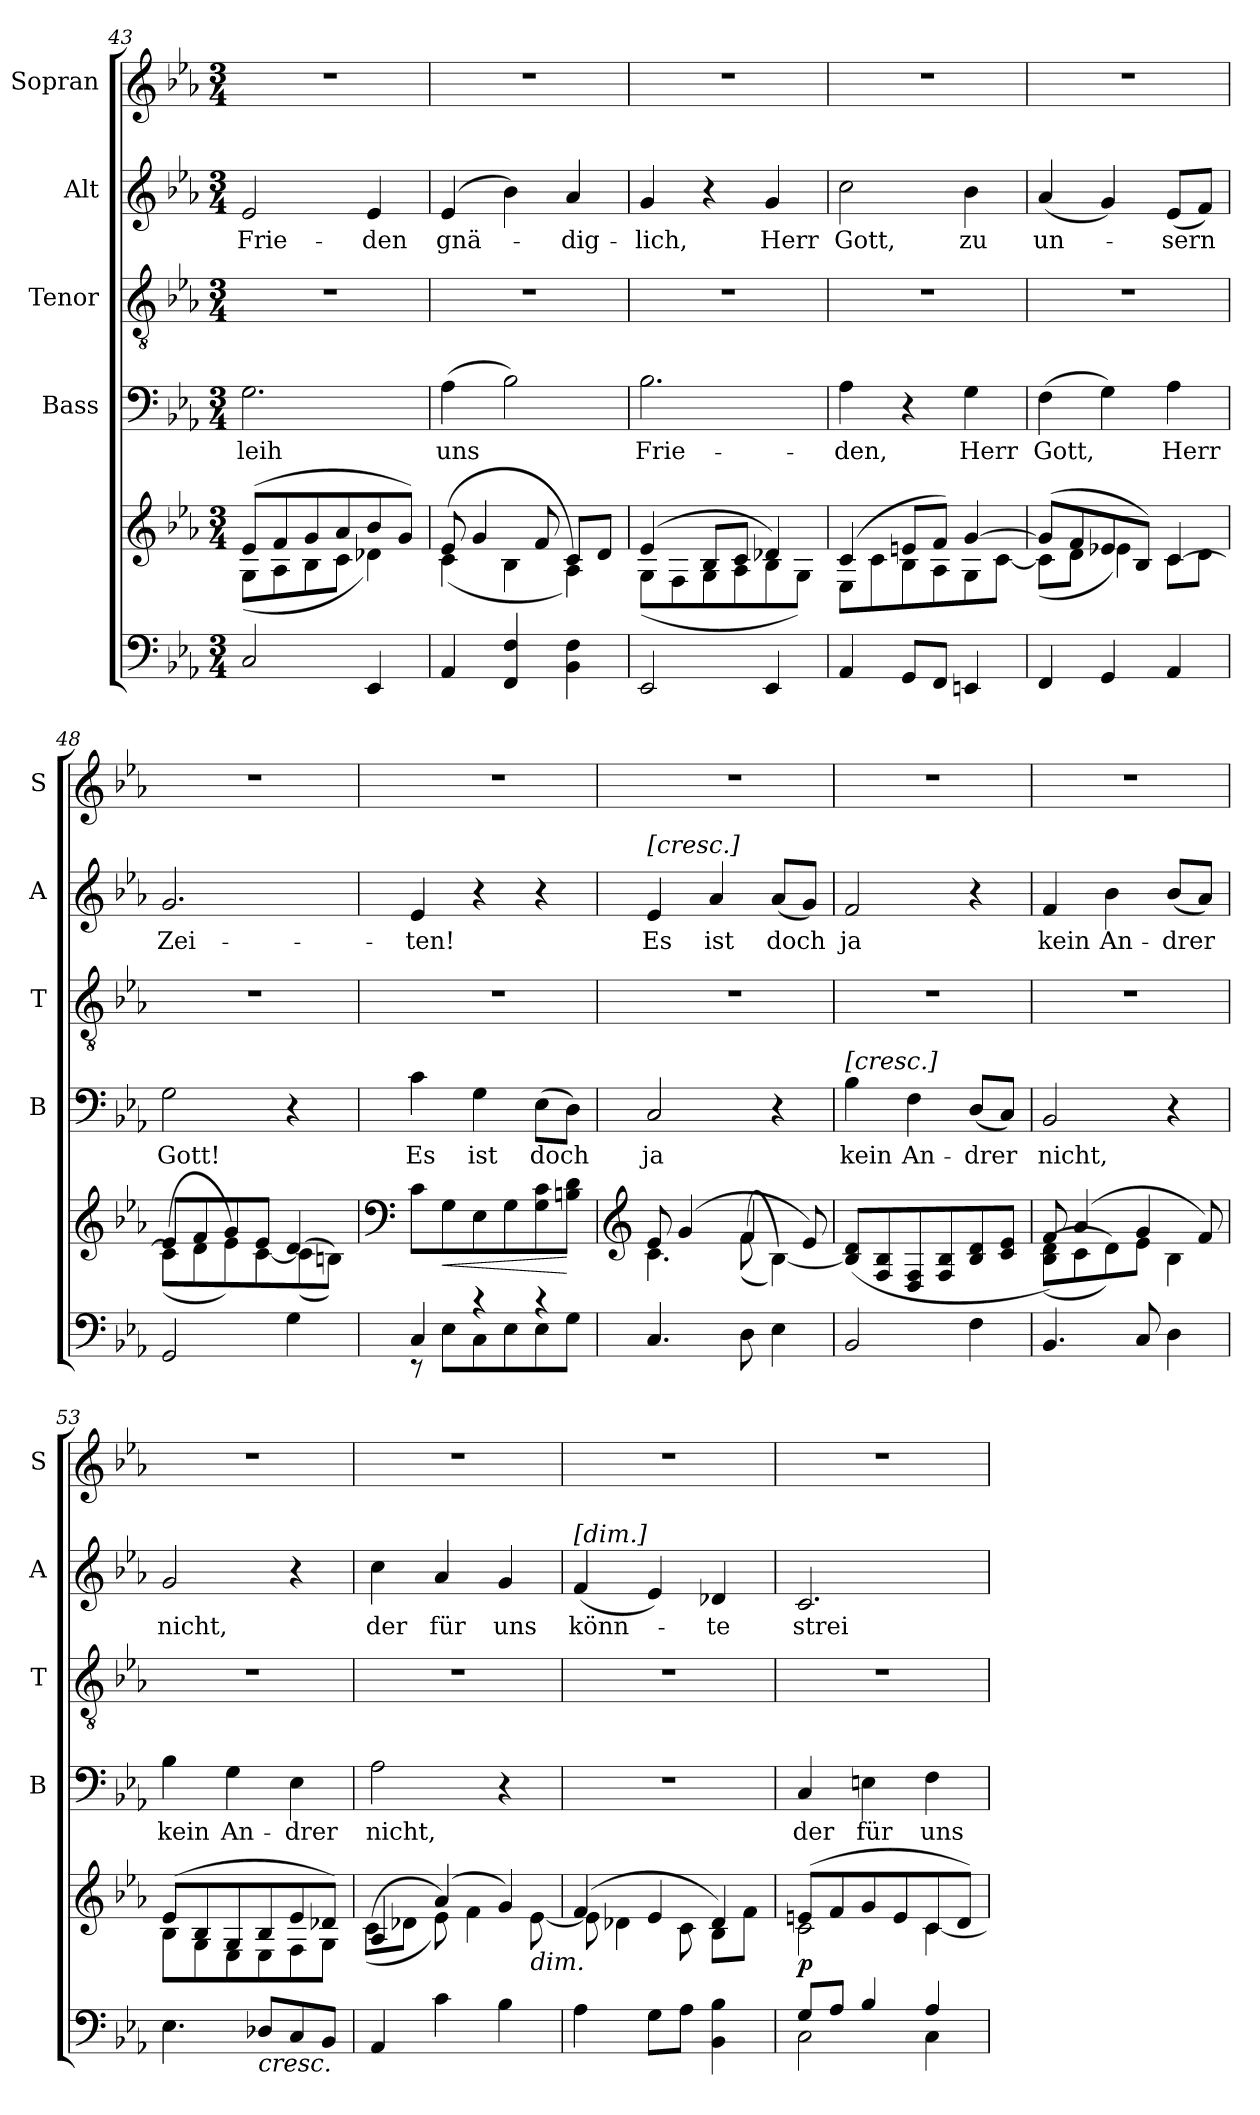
**kern	**kern	**dynam	**kern	**text	**kern	**kern	**text	**kern
*part5	*part5	*part5	*part4	*part4	*part3	*part2	*part2	*part1
*staff6	*staff5	*staff5/6	*staff4	*staff4	*staff3	*staff2	*staff2	*staff1
*	*	*	*I"Bass	*	*I"Tenor	*I"Alt	*	*I"Sopran
*	*	*	*I'B	*	*I'T	*I'A	*	*I'S
!!LO:LB:g=z
*clefF4	*clefG2	*	*clefF4	*	*clefGv2	*clefG2	*	*clefG2
*k[b-e-a-]	*k[b-e-a-]	*	*k[b-e-a-]	*	*k[b-e-a-]	*k[b-e-a-]	*	*k[b-e-a-]
*E-:	*E-:	*	*E-:	*	*E-:	*E-:	*	*E-:
*M3/4	*M3/4	*	*M3/4	*	*M3/4	*M3/4	*	*M3/4
=43	=43	=43	=43	=43	=43	=43	=43	=43
*	*^	*	*	*	*	*	*	*
2C/	(>8e-/L	(8G\L	.	2.G\	-leih	2.r	2e-/	Frie-	2.r
.	8f/	8A-\	.	.	.	.	.	.	.
.	8g/	8B-\	.	.	.	.	.	.	.
.	8a-/	8c\J	.	.	.	.	.	.	.
4EE-/	8b-/	4d-X\)	.	.	.	.	4e-/	-den	.
.	8g/J)	.	.	.	.	.	.	.	.
=44	=44	=44	=44	=44	=44	=44	=44	=44	=44
4AA-/	8e-/	((4c\	.	(>4A-\	uns	2.r	(>4e-/	gnä-	2.r
.	4g/	.	.	.	.	.	.	.	.
4FF/ 4F/	.	4B-\	.	2B-\)	.	.	4b-\)	.	.
.	8f/	.	.	.	.	.	.	.	.
4BB-\ 4F\	8c/L	4A-\))	.	.	.	.	4a-/	-dig-	.
.	8d/J	.	.	.	.	.	.	.	.
=45	=45	=45	=45	=45	=45	=45	=45	=45	=45
2EE-/	(>4e-/	(8G\L	.	2.B-\	Frie-	2.r	4g/	-lich,	2.r
.	.	8F\	.	.	.	.	.	.	.
.	8B-/L	8G\	.	.	.	.	4r	.	.
.	8c/J	8A-\	.	.	.	.	.	.	.
4EE-/	4d-X/)	8B-\	.	.	.	.	4g/	Herr	.
.	.	8G\J)	.	.	.	.	.	.	.
=46	=46	=46	=46	=46	=46	=46	=46	=46	=46
4AA-/	(>4c/	8E-\L	.	4A-\	-den,	2.r	2cc\	Gott,	2.r
.	.	8c\	.	.	.	.	.	.	.
8GG/L	8en/L	8B-\	.	4r	.	.	.	.	.
8FF/J	8f/J)	8A-\	.	.	.	.	.	.	.
4EEn/	[4g/	8G\	.	4G\	Herr	.	4b-\	zu	.
.	.	[8c\J	.	.	.	.	.	.	.
!!LO:PB:g=z
=47	=47	=47	=47	=47	=47	=47	=47	=47	=47
4FF/	(>8g/L]	(8c\L]	.	(>4F\	Gott,	2.r	(4a-/	un-	2.r
.	8f/	8d\J	.	.	.	.	.	.	.
4GG/	8e-X/	4e-\)	.	4G\)	.	.	4g/)	.	.
.	8B-/J)	.	.	.	.	.	.	.	.
4AA-/	[4c/	8c\L	.	4A-\	Herr	.	(8e-/L	-sern	.
.	.	8d\J	.	.	.	.	8f/J)	.	.
=48	=48	=48	=48	=48	=48	=48	=48	=48	=48
2GG/	8e-/L	((8c\L]	.	2G\	Gott!	2.r	2.g/	Zei-	2.r
.	8f/	8d\	.	.	.	.	.	.	.
.	8g/	8e-\))	.	.	.	.	.	.	.
.	8e-/J	[8c\	.	.	.	.	.	.	.
4G\	4d/	((8c\]	.	4r	.	.	.	.	.
.	.	8Bn\J))	.	.	.	.	.	.	.
*	*v	*v	*	*	*	*	*	*	*
=49	=49	=49	=49	=49	=49	=49	=49	=49
*	*clefF4	*	*	*	*	*	*	*
*^	*	*	*	*	*	*	*	*
4C/	8rEE	8c\L	.	4c\	Es	2.r	4e-/	-ten!	2.r
!	!	!	!LO:HP:b	!	!	!	!	!	!
.	8E-\L	8G\	<	.	.	.	.	.	.
4rc	8C\	8E-\	.	4G\	ist	.	4r	.	.
.	8E-\	8G\	.	.	.	.	.	.	.
4rc	8E-\	8G\ 8c\	.	(>8E-\L	doch	.	4r	.	.
.	8G\J	8Bn\ 8d\J	[	8D\J)	.	.	.	.	.
*v	*v	*	*	*	*	*	*	*	*
=50	=50	=50	=50	=50	=50	=50	=50	=50
*	*clefG2	*	*	*	*	*	*	*
*^	*^	*	*	*	*	*	*	*
!	!	!	!	!	!	!	!	!LO:TX:a:i:t=[cresc.]	!	!
!LO:TX:b:i:t=cresc.	!	!	!	!	!	!	!	!	!	!
*v	*v	*	*	*	*	*	*	*	*	*
4.C/	8e-/	4.c\	.	2C/	ja	2.r	4e-/	Es	2.r
.	(>4g/	.	.	.	.	.	.	.	.
.	.	.	.	.	.	.	4a-/	ist	.
8D\	4f/	((8f\	.	.	.	.	.	.	.
4E-\	.	[4B-\))	.	4r	.	.	(8a-/L	doch	.
.	8e-/)	.	.	.	.	.	8g/J)	.	.
*	*v	*v	*	*	*	*	*	*	*
!!LO:LB:g=z
=51	=51	=51	=51	=51	=51	=51	=51	=51
!	!	!	!LO:TX:a:i:t=[cresc.]	!	!	!	!	!
2BB-/	(>8B-/] 8d/L	.	4B-\	kein	2.r	2f/	ja	2.r
.	8F/ 8B-/	.	.	.	.	.	.	.
.	8D/ 8F/	.	4F\	An-	.	.	.	.
.	8F/ 8B-/	.	.	.	.	.	.	.
4F\	8B-/ 8d/	.	(8D/L	-drer	.	4r	.	.
.	8c/ 8e-/J	.	8C/J)	.	.	.	.	.
=52	=52	=52	=52	=52	=52	=52	=52	=52
*	*^	*	*	*	*	*	*	*
4.BB-/	8f/)	((8B-\ 8d\L	.	2BB-/	nicht,	2.r	4f/	kein	2.r
.	(>4a-/	8c\	.	.	.	.	.	.	.
.	.	8d\))	.	.	.	.	4b-\	An-	.
8C/	4g/	8e-\J	.	.	.	.	.	.	.
4D\	.	4B-\	.	4r	.	.	(8b-/L	-drer	.
.	8f/)	.	.	.	.	.	8a-/J)	.	.
=53	=53	=53	=53	=53	=53	=53	=53	=53	=53
4.E-\	(>8e-/L	8B-\L	.	4B-\	kein	2.r	2g/	nicht,	2.r
.	8B-/	8G\	.	.	.	.	.	.	.
.	8G/	8E-\	.	4G\	An-	.	.	.	.
!LO:TX:b:i:t=cresc.	!	!	!	!	!	!	!	!	!
8D-X/L	8B-/	8E-\	.	.	.	.	.	.	.
8C/	8e-/	8F\	.	4E-\	-drer	.	4r	.	.
8BB-/J	8d-X/J)	8G\J	.	.	.	.	.	.	.
=54	=54	=54	=54	=54	=54	=54	=54	=54	=54
4AA-/	4A-/	((8c\L	.	2A-\	nicht,	2.r	4cc\	der	2.r
.	.	8d-X\J	.	.	.	.	.	.	.
4c\	(>4a-/	8e-\))	.	.	.	.	4a-/	für	.
.	.	4f\	.	.	.	.	.	.	.
4B-\	4g/)	.	.	4r	.	.	4g/	uns	.
!	!	!LO:TX:b:i:t=dim.	!	!	!	!	!	!	!
.	.	[8e-\	.	.	.	.	.	.	.
!!LO:PB:g=z
=55	=55	=55	=55	=55	=55	=55	=55	=55	=55
!	!	!	!	!	!	!	!LO:TX:a:i:t=[dim.]	!	!
4A-\	(>4f/	8e-\]	.	2.r	.	2.r	(4f/	könn-	2.r
.	.	4d-X\	.	.	.	.	.	.	.
8G\L	4e-/	.	.	.	.	.	4e-/)	.	.
8A-\J	.	8c\	.	.	.	.	.	.	.
4BB-\ 4B-\	4d-/)	8B-\L	.	.	.	.	4d-X/	-te	.
.	.	8f\J	.	.	.	.	.	.	.
=56	=56	=56	=56	=56	=56	=56	=56	=56	=56
*^	*	*	*	*	*	*	*	*	*
!	!	!	!	!LO:DY:b	!	!	!	!	!	!
8G/L	2C\	(>8en/L	2c\	p	4C/	der	2.r	2.c/	strei-	2.r
8A-/J	.	8f/	.	.	.	.	.	.	.	.
4B-/	.	8g/	.	.	4En\	für	.	.	.	.
.	.	8e/	.	.	.	.	.	.	.	.
4A-/	4C\	8c/	[4c\	.	4F\	uns	.	.	.	.
.	.	8d/J)	.	.	.	.	.	.	.	.
*v	*v	*	*	*	*	*	*	*	*	*
*	*v	*v	*	*	*	*	*	*	*
=	=	=	=	=	=	=	=	=
*-	*-	*-	*-	*-	*-	*-	*-	*-
